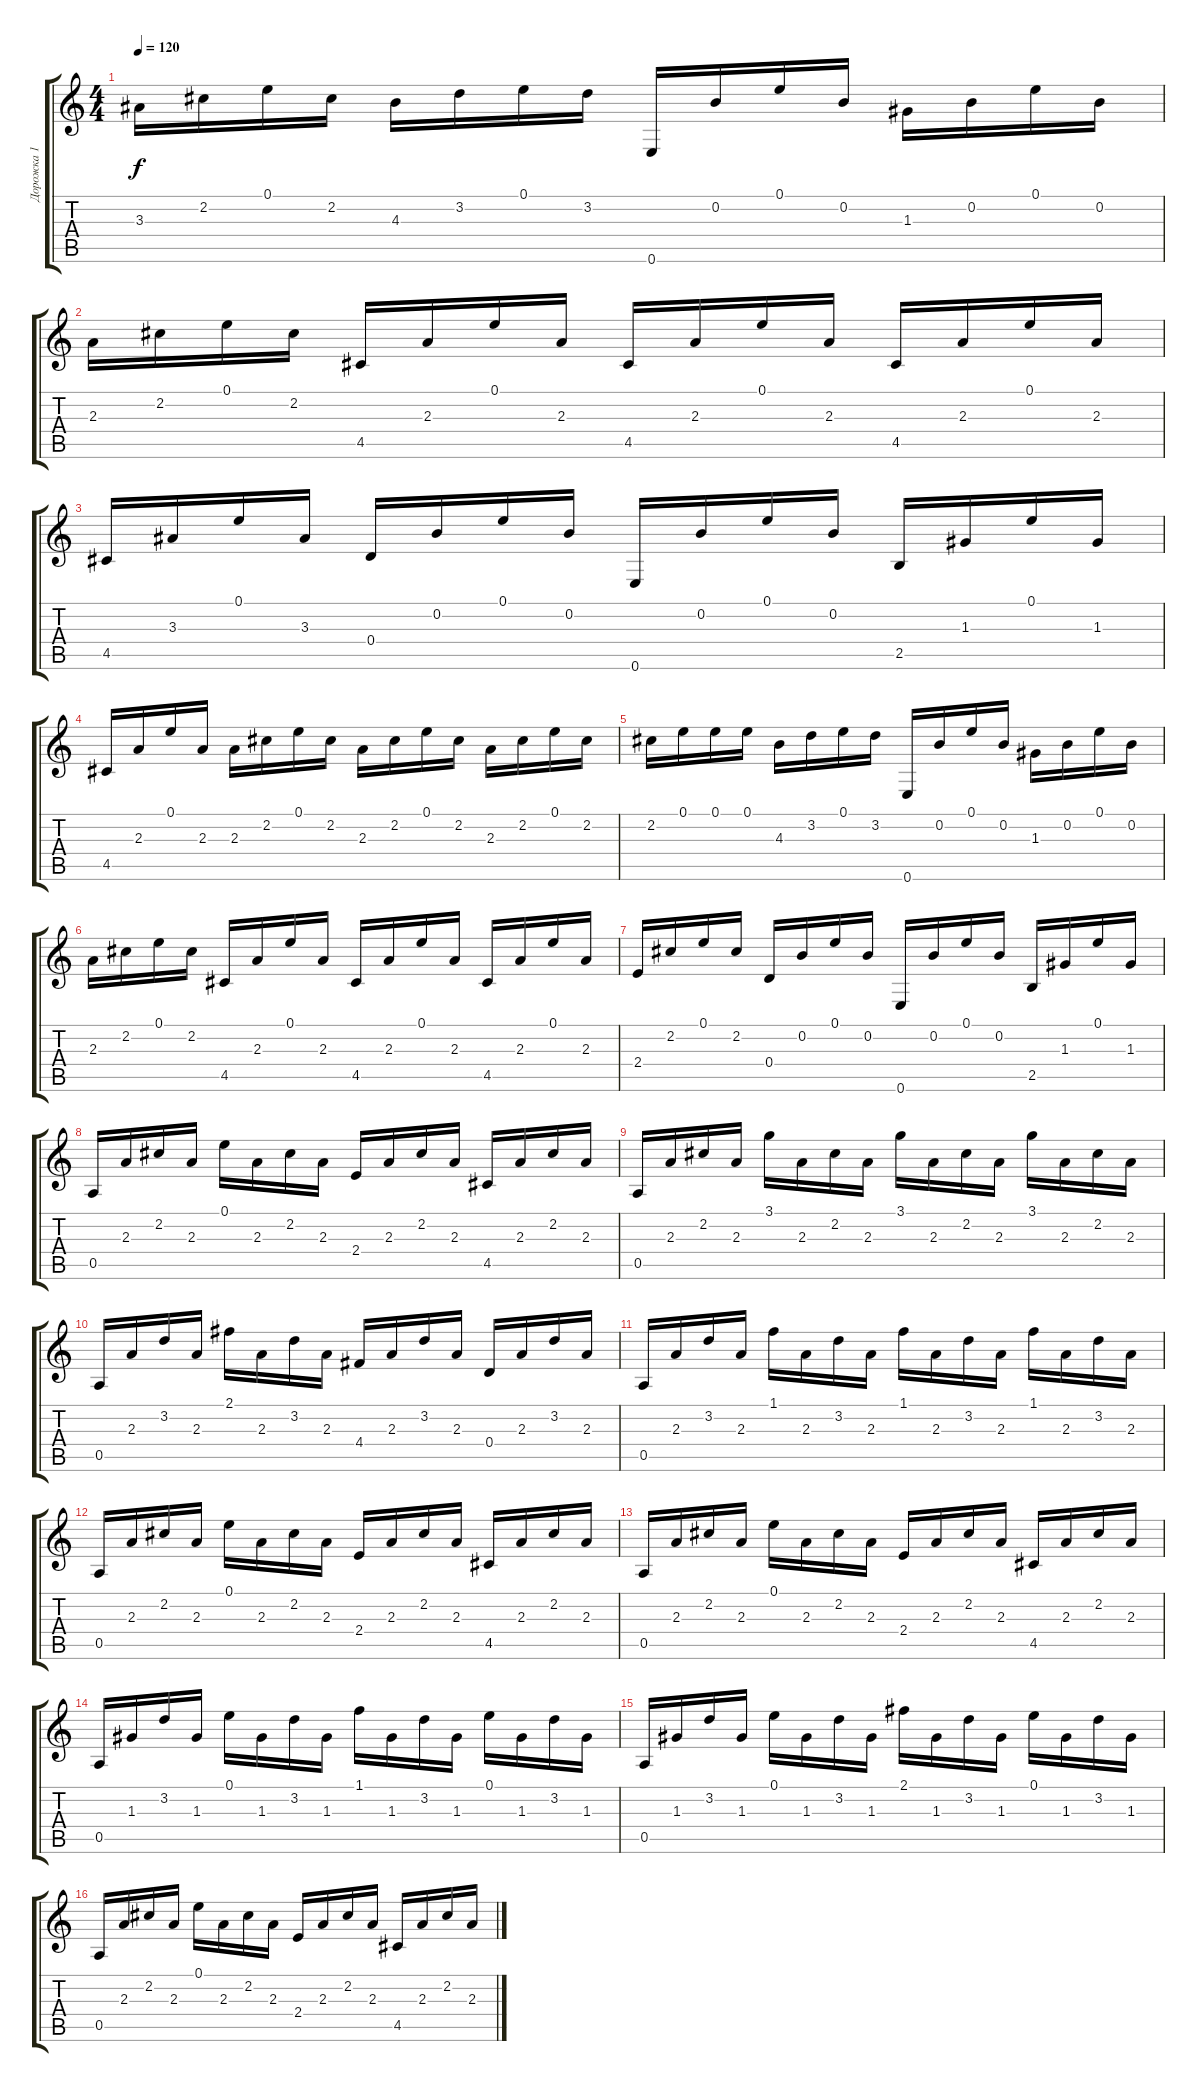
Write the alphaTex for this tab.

\track ("Дорожка 1" "Дорожка 1") {instrument acousticguitarnylon}
\staff {score tabs}
\tuning (E4 B3 G3 D3 A2 E2) {hide}
\ts (4 4)
\tempo 120
\clef g2
\ks c
3.3.16{dy f} 2.2.16 0.1.16 2.2.16 4.3.16 3.2.16 0.1.16 3.2.16 0.6.16 0.2.16 0.1.16 0.2.16 1.3.16 0.2.16 0.1.16 0.2.16 |
2.3.16 2.2.16 0.1.16 2.2.16 4.5.16 2.3.16 0.1.16 2.3.16 4.5.16 2.3.16 0.1.16 2.3.16 4.5.16 2.3.16 0.1.16 2.3.16 |
4.5.16 3.3.16 0.1.16 3.3.16 0.4.16 0.2.16 0.1.16 0.2.16 0.6.16 0.2.16 0.1.16 0.2.16 2.5.16 1.3.16 0.1.16 1.3.16 |
4.5.16 2.3.16 0.1.16 2.3.16 2.3.16 2.2.16 0.1.16 2.2.16 2.3.16 2.2.16 0.1.16 2.2.16 2.3.16 2.2.16 0.1.16 2.2.16 |
2.2.16 0.1.16 0.1.16 0.1.16 4.3.16 3.2.16 0.1.16 3.2.16 0.6.16 0.2.16 0.1.16 0.2.16 1.3.16 0.2.16 0.1.16 0.2.16 |
2.3.16 2.2.16 0.1.16 2.2.16 4.5.16 2.3.16 0.1.16 2.3.16 4.5.16 2.3.16 0.1.16 2.3.16 4.5.16 2.3.16 0.1.16 2.3.16 |
2.4.16 2.2.16 0.1.16 2.2.16 0.4.16 0.2.16 0.1.16 0.2.16 0.6.16 0.2.16 0.1.16 0.2.16 2.5.16 1.3.16 0.1.16 1.3.16 |
0.5.16 2.3.16 2.2.16 2.3.16 0.1.16 2.3.16 2.2.16 2.3.16 2.4.16 2.3.16 2.2.16 2.3.16 4.5.16 2.3.16 2.2.16 2.3.16 |
0.5.16 2.3.16 2.2.16 2.3.16 3.1.16 2.3.16 2.2.16 2.3.16 3.1.16 2.3.16 2.2.16 2.3.16 3.1.16 2.3.16 2.2.16 2.3.16 |
0.5.16 2.3.16 3.2.16 2.3.16 2.1.16 2.3.16 3.2.16 2.3.16 4.4.16 2.3.16 3.2.16 2.3.16 0.4.16 2.3.16 3.2.16 2.3.16 |
0.5.16 2.3.16 3.2.16 2.3.16 1.1.16 2.3.16 3.2.16 2.3.16 1.1.16 2.3.16 3.2.16 2.3.16 1.1.16 2.3.16 3.2.16 2.3.16 |
0.5.16 2.3.16 2.2.16 2.3.16 0.1.16 2.3.16 2.2.16 2.3.16 2.4.16 2.3.16 2.2.16 2.3.16 4.5.16 2.3.16 2.2.16 2.3.16 |
0.5.16 2.3.16 2.2.16 2.3.16 0.1.16 2.3.16 2.2.16 2.3.16 2.4.16 2.3.16 2.2.16 2.3.16 4.5.16 2.3.16 2.2.16 2.3.16 |
0.5.16 1.3.16 3.2.16 1.3.16 0.1.16 1.3.16 3.2.16 1.3.16 1.1.16 1.3.16 3.2.16 1.3.16 0.1.16 1.3.16 3.2.16 1.3.16 |
0.5.16 1.3.16 3.2.16 1.3.16 0.1.16 1.3.16 3.2.16 1.3.16 2.1.16 1.3.16 3.2.16 1.3.16 0.1.16 1.3.16 3.2.16 1.3.16 |
0.5.16 2.3.16 2.2.16 2.3.16 0.1.16 2.3.16 2.2.16 2.3.16 2.4.16 2.3.16 2.2.16 2.3.16 4.5.16 2.3.16 2.2.16 2.3.16
